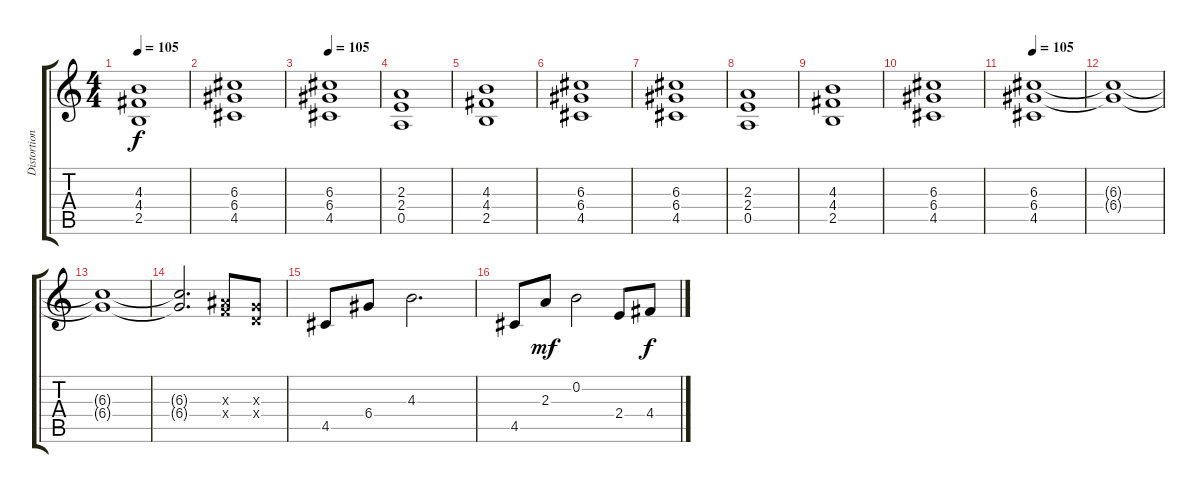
\track ("Distortion I (ritim)" "Distortion") {instrument distortionguitar}
\staff {score tabs}
\tuning (E4 B3 G3 D3 A2 E2) {hide}
\ts (4 4)
\tempo 105
\clef g2
\ks c
(4.3 4.4 2.5).1{dy f} |
(6.3 6.4 4.5).1 |
\tempo 105
(6.3 6.4 4.5).1 |
(2.3 2.4 0.5).1 |
(4.3 4.4 2.5).1 |
(6.3 6.4 4.5).1 |
(6.3 6.4 4.5).1 |
(2.3 2.4 0.5).1 |
(4.3 4.4 2.5).1 |
(6.3 6.4 4.5).1 |
\tempo 105
(6.3 6.4 4.5).1 |
(6.3{t} 6.4{t}).1 |
(6.3{t} 6.4{t}).1 |
(6.3{t} 6.4{t}).2{d} (3.3{x} 3.4{x}).8 (0.3{x} 0.4{x}).8 |
4.5.8 6.4.8 4.3.2{d} |
4.5.8 2.3.8{dy mf} 0.2.2 2.4.8 4.4.8{dy f}
